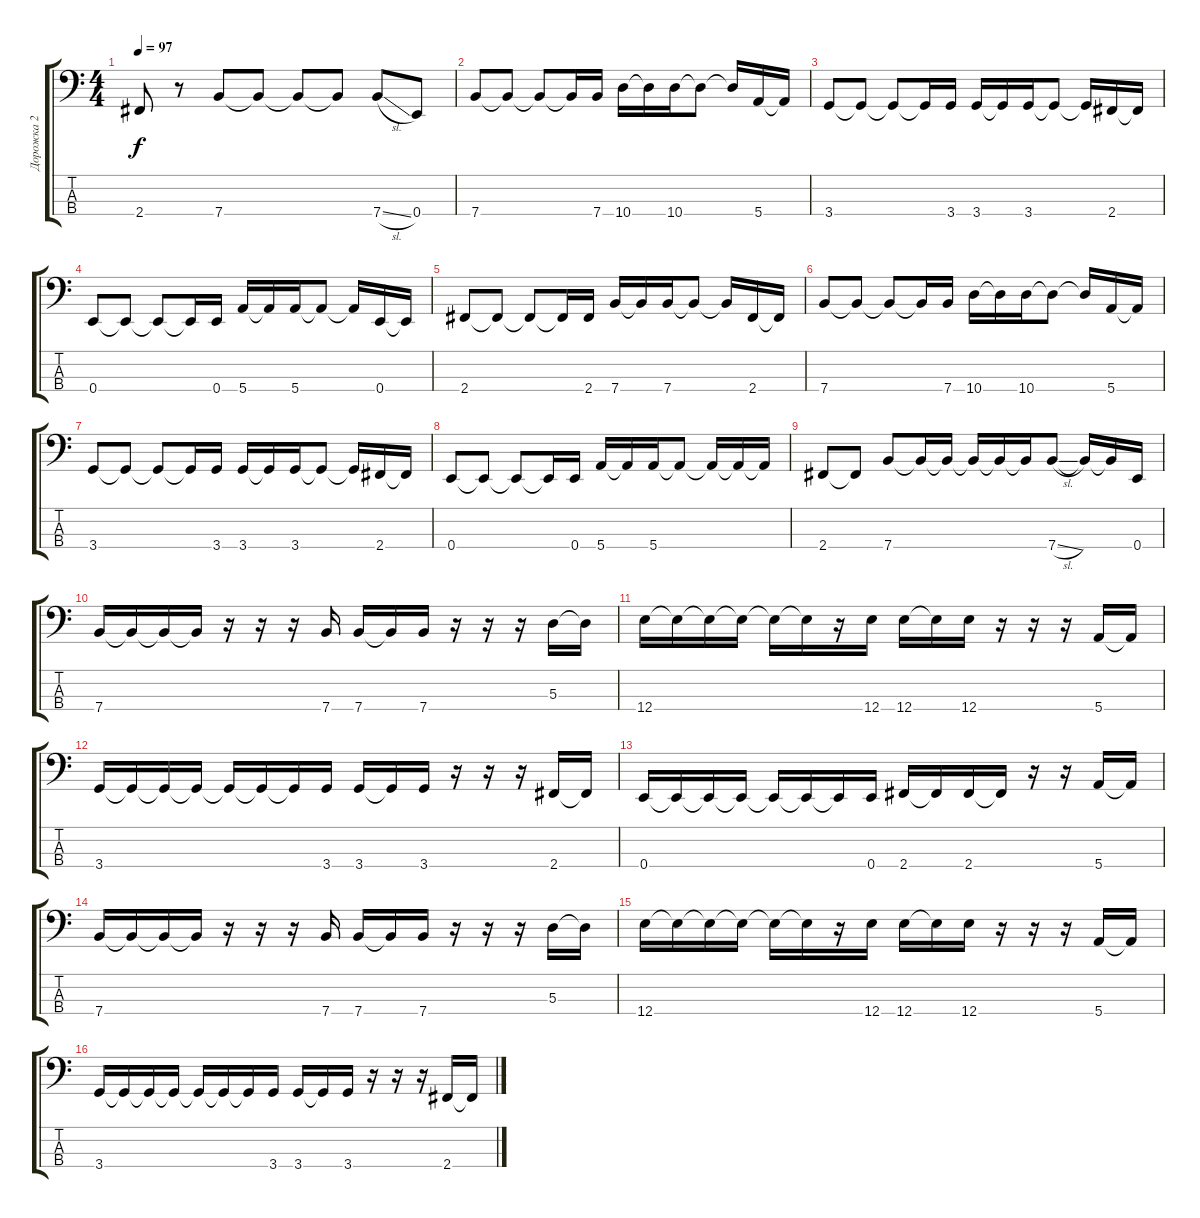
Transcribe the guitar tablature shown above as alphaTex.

\track ("Дорожка 2" "Дорожка 2") {instrument electricbassfinger}
\staff {score tabs}
\tuning (G2 D2 A1 E1) {hide}
\ts (4 4)
\tempo 97
\clef f4
\ks c
2.4.8{dy f} r.8 7.4.8 7.4{t}.8 7.4{t}.8 7.4{t}.8 7.4{sl}.8 0.4.8 |
7.4.8 7.4{t}.8 7.4{t}.8 7.4{t}.16 7.4.16 10.4.16 10.4{t}.16 10.4.16 10.4{t}.8 10.4{t}.16 5.4.16 5.4{t}.16 |
3.4.8 3.4{t}.8 3.4{t}.8 3.4{t}.16 3.4.16 3.4.16 3.4{t}.16 3.4.16 3.4{t}.8 3.4{t}.16 2.4.16 2.4{t}.16 |
0.4.8 0.4{t}.8 0.4{t}.8 0.4{t}.16 0.4.16 5.4.16 5.4{t}.16 5.4.16 5.4{t}.8 5.4{t}.16 0.4.16 0.4{t}.16 |
2.4.8 2.4{t}.8 2.4{t}.8 2.4{t}.16 2.4.16 7.4.16 7.4{t}.16 7.4.16 7.4{t}.8 7.4{t}.16 2.4.16 2.4{t}.16 |
7.4.8 7.4{t}.8 7.4{t}.8 7.4{t}.16 7.4.16 10.4.16 10.4{t}.16 10.4.16 10.4{t}.8 10.4{t}.16 5.4.16 5.4{t}.16 |
3.4.8 3.4{t}.8 3.4{t}.8 3.4{t}.16 3.4.16 3.4.16 3.4{t}.16 3.4.16 3.4{t}.8 3.4{t}.16 2.4.16 2.4{t}.16 |
0.4.8 0.4{t}.8 0.4{t}.8 0.4{t}.16 0.4.16 5.4.16 5.4{t}.16 5.4.16 5.4{t}.8 5.4{t}.16 5.4{t}.16 5.4{t}.16 |
2.4.8 2.4{t}.8 7.4.8 7.4{t}.16 7.4{t}.16 7.4{t}.16 7.4{t}.16 7.4{t}.16 7.4{sl}.8 7.4{t}.16 7.4{t}.16 0.4.16 |
7.4.16 7.4{t}.16 7.4{t}.16 7.4{t}.16 r.16 r.16 r.16 7.4.16 7.4.16 7.4{t}.16 7.4.16 r.16 r.16 r.16 5.3.16 5.3{t}.16 |
12.4.16 12.4{t}.16 12.4{t}.16 12.4{t}.16 12.4{t}.16 12.4{t}.16 r.16 12.4.16 12.4.16 12.4{t}.16 12.4.16 r.16 r.16 r.16 5.4.16 5.4{t}.16 |
3.4.16 3.4{t}.16 3.4{t}.16 3.4{t}.16 3.4{t}.16 3.4{t}.16 3.4{t}.16 3.4.16 3.4.16 3.4{t}.16 3.4.16 r.16 r.16 r.16 2.4.16 2.4{t}.16 |
0.4.16 0.4{t}.16 0.4{t}.16 0.4{t}.16 0.4{t}.16 0.4{t}.16 0.4{t}.16 0.4.16 2.4.16 2.4{t}.16 2.4.16 2.4{t}.16 r.16 r.16 5.4.16 5.4{t}.16 |
7.4.16 7.4{t}.16 7.4{t}.16 7.4{t}.16 r.16 r.16 r.16 7.4.16 7.4.16 7.4{t}.16 7.4.16 r.16 r.16 r.16 5.3.16 5.3{t}.16 |
12.4.16 12.4{t}.16 12.4{t}.16 12.4{t}.16 12.4{t}.16 12.4{t}.16 r.16 12.4.16 12.4.16 12.4{t}.16 12.4.16 r.16 r.16 r.16 5.4.16 5.4{t}.16 |
3.4.16 3.4{t}.16 3.4{t}.16 3.4{t}.16 3.4{t}.16 3.4{t}.16 3.4{t}.16 3.4.16 3.4.16 3.4{t}.16 3.4.16 r.16 r.16 r.16 2.4.16 2.4{t}.16
